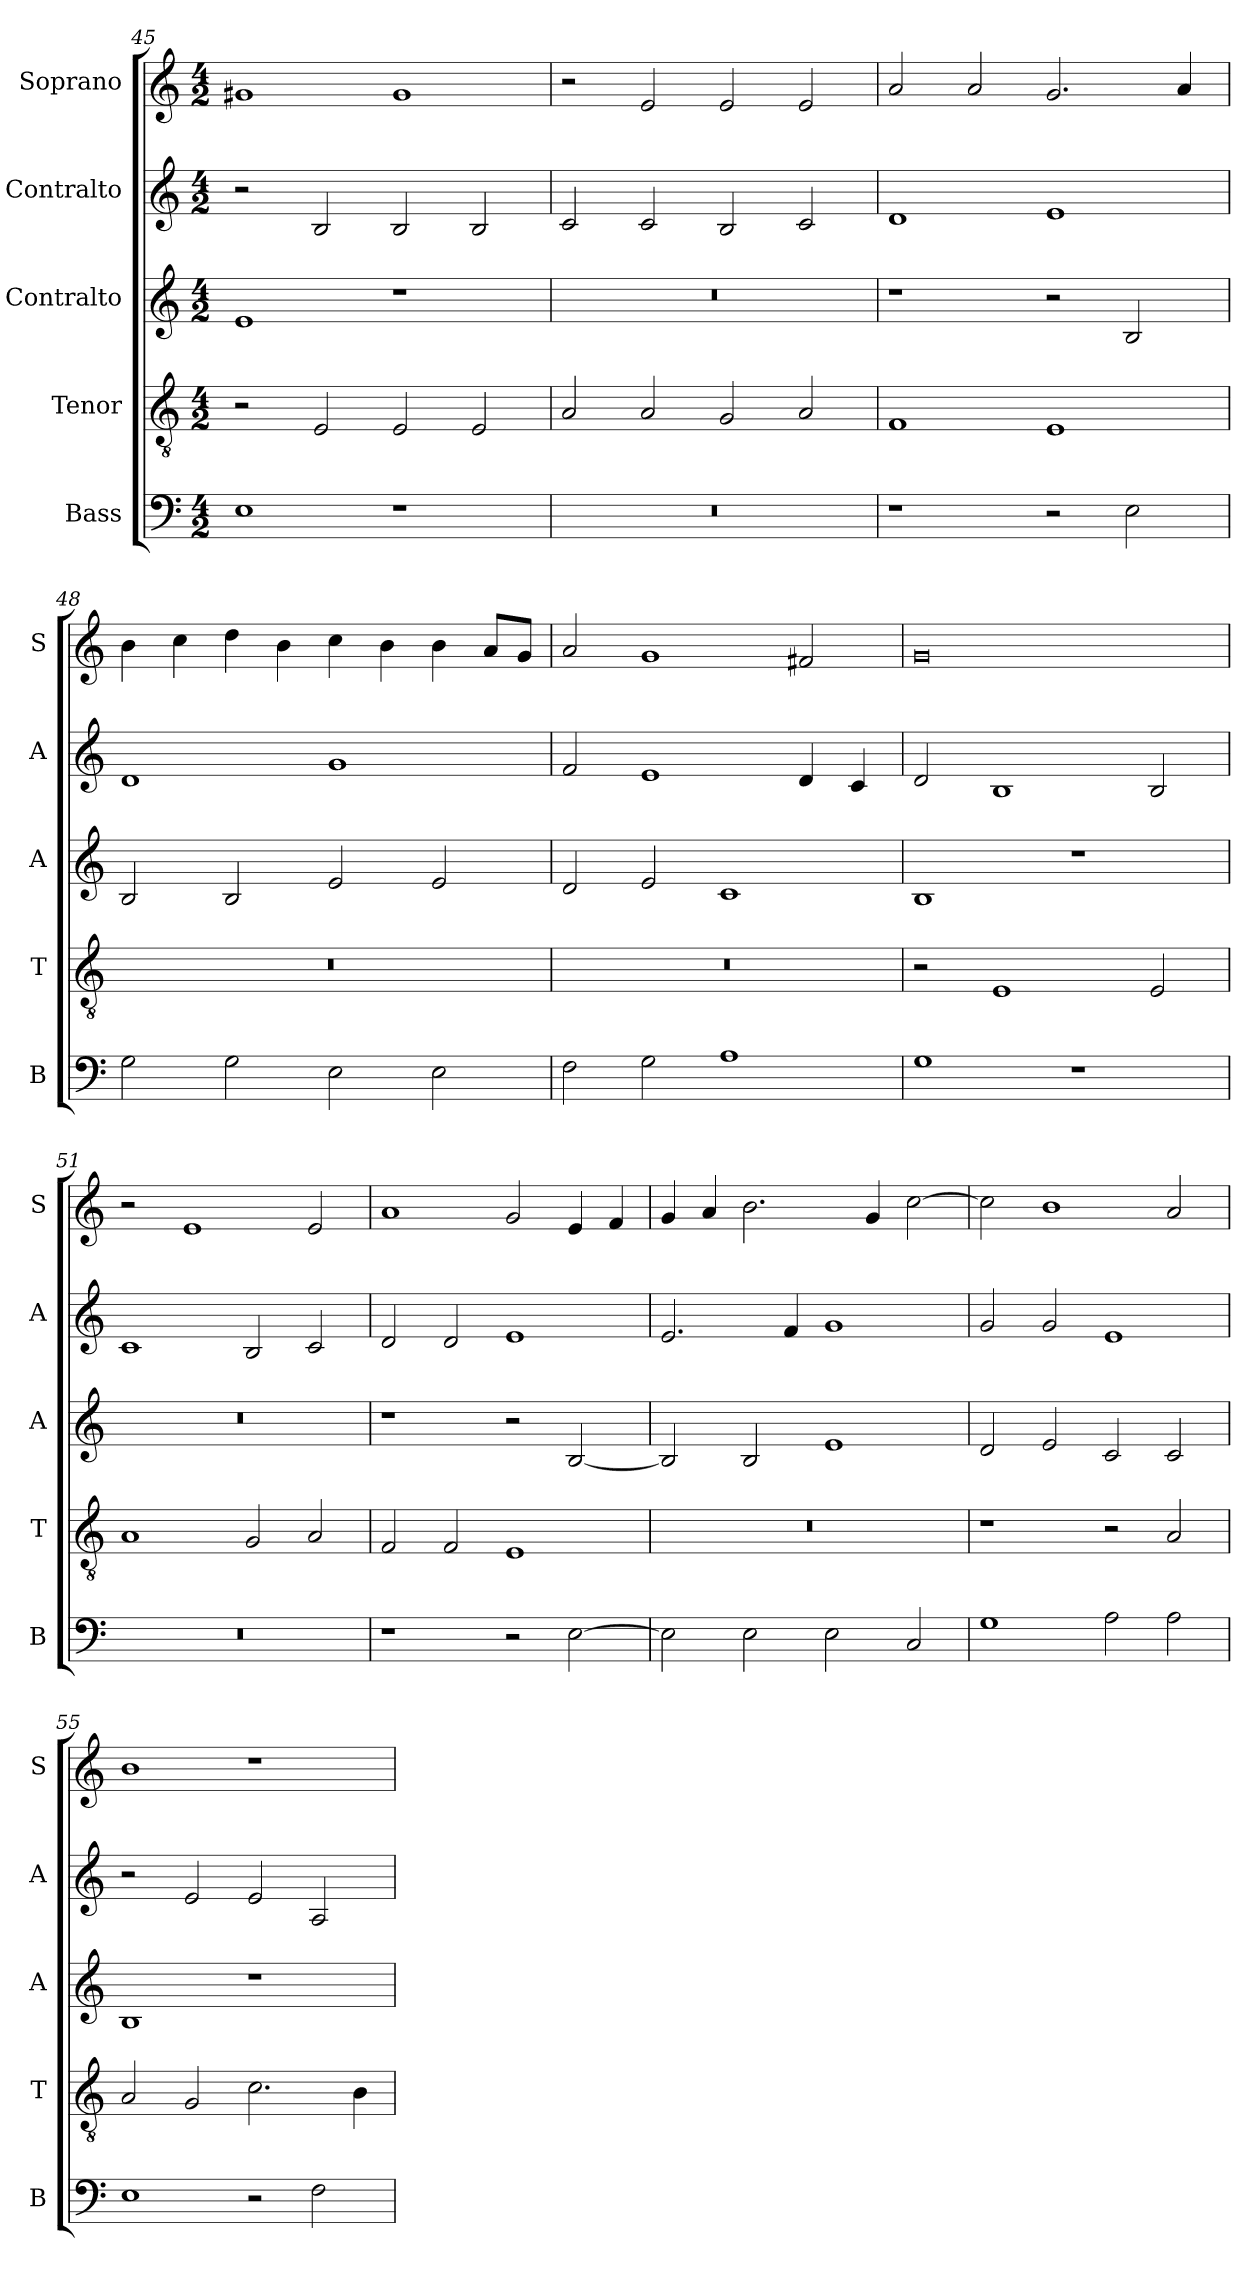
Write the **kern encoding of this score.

**kern	**kern	**kern	**kern	**kern
*part5	*part4	*part3	*part2	*part1
*staff5	*staff4	*staff3	*staff2	*staff1
*I"Bass	*I"Tenor	*I"Contralto	*I"Contralto	*I"Soprano
*I'B	*I'T	*I'A	*I'A	*I'S
*clefF4	*clefGv2	*clefG2	*clefG2	*clefG2
*k[]	*k[]	*k[]	*k[]	*k[]
*E:phr	*E:phr	*E:phr	*E:phr	*E:phr
*M4/2	*M4/2	*M4/2	*M4/2	*M4/2
=45	=45	=45	=45	=45
1E	2r	1e	2r	1g#X
.	2E	.	2B	.
1r	2E	1r	2B	1g#
.	2E	.	2B	.
=46	=46	=46	=46	=46
0r	2A	0r	2c	2r
.	2A	.	2c	2e
.	2G	.	2B	2e
.	2A	.	2c	2e
=47	=47	=47	=47	=47
1r	1F	1r	1d	2a
.	.	.	.	2a
2r	1E	2r	1e	2.g
2E	.	2B	.	.
.	.	.	.	4a
=48	=48	=48	=48	=48
2G	0r	2B	1d	4b
.	.	.	.	4cc
2G	.	2B	.	4dd
.	.	.	.	4b
2E	.	2e	1g	4cc
.	.	.	.	4b
2E	.	2e	.	4b
.	.	.	.	8a/L
.	.	.	.	8g/J
=49	=49	=49	=49	=49
2F	0r	2d	2f	2a
2G	.	2e	1e	1g
1A	.	1c	.	.
.	.	.	4d	2f#X
.	.	.	4c	.
=50	=50	=50	=50	=50
1G	2r	1B	2d	0g
.	1E	.	1B	.
1r	.	1r	.	.
.	2E	.	2B	.
=51	=51	=51	=51	=51
0r	1A	0r	1c	2r
.	.	.	.	1e
.	2G	.	2B	.
.	2A	.	2c	2e
=52	=52	=52	=52	=52
1r	2F	1r	2d	1a
.	2F	.	2d	.
2r	1E	2r	1e	2g
[2E	.	[2B	.	4e
.	.	.	.	4f
=53	=53	=53	=53	=53
2E]	0r	2B]	2.e	4g
.	.	.	.	4a
2E	.	2B	.	2.b
.	.	.	4f	.
2E	.	1e	1g	.
.	.	.	.	4g
2C	.	.	.	[2cc
=54	=54	=54	=54	=54
1G	1r	2d	2g	2cc]
.	.	2e	2g	1b
2A	2r	2c	1e	.
2A	2A	2c	.	2a
=55	=55	=55	=55	=55
1E	2A	1B	2r	1b
.	2G	.	2e	.
2r	2.c	1r	2e	1r
2F	.	.	2A	.
.	4B	.	.	.
=	=	=	=	=
*-	*-	*-	*-	*-
